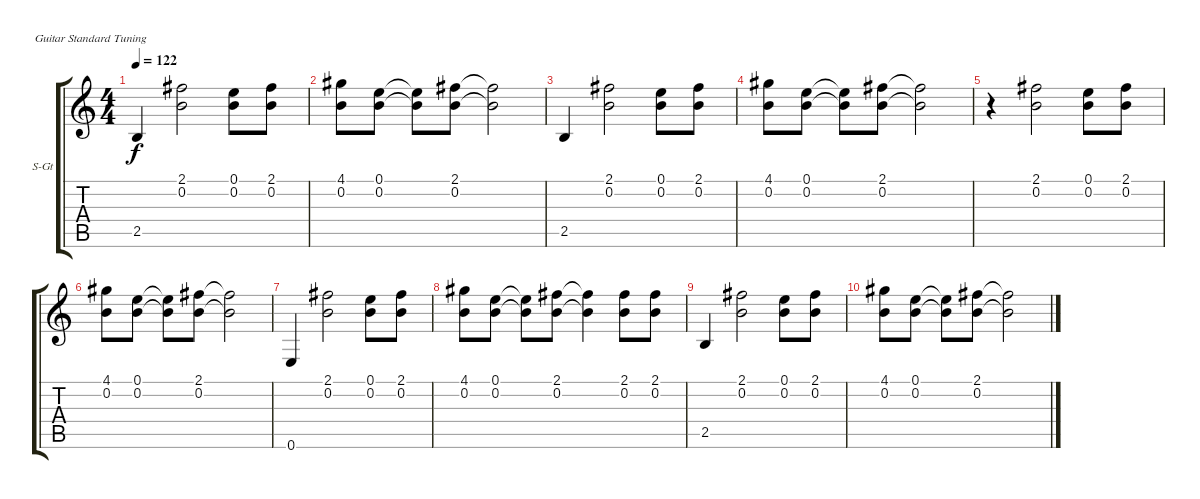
\bracketExtendMode groupsimilarinstruments
\firstSystemTrackNameOrientation horizontal
\otherSystemsTrackNameOrientation horizontal
\track ("Synth 1" "S-Gt") {instrument lead2sawtooth}
\staff {score tabs}
\tuning (E4 B3 G3 D3 A2 E2)
\displaytranspose 12
\ts (4 4)
\tempo 122
\clef g2
\ks c
2.5.4{dy f} (2.1 0.2).2 (0.1 0.2).8 (2.1 0.2).8 |
(4.1 0.2).8 (0.1 0.2).8 (0.1{t} 0.2{t}).8 (2.1 0.2).8 (2.1{t} 0.2{t}).2 |
2.5.4 (2.1 0.2).2 (0.1 0.2).8 (2.1 0.2).8 |
(4.1 0.2).8 (0.1 0.2).8 (0.1{t} 0.2{t}).8 (2.1 0.2).8 (2.1{t} 0.2{t}).2 |
r.4 (2.1 0.2).2 (0.1 0.2).8 (2.1 0.2).8 |
(4.1 0.2).8 (0.1 0.2).8 (0.1{t} 0.2{t}).8 (2.1 0.2).8 (2.1{t} 0.2{t}).2 |
0.6.4 (2.1 0.2).2 (0.1 0.2).8 (2.1 0.2).8 |
(4.1 0.2).8 (0.1 0.2).8 (0.1{t} 0.2{t}).8 (2.1 0.2).8 (2.1{t} 0.2{t}).4 (2.1 0.2).8 (2.1 0.2).8 |
2.5.4 (2.1 0.2).2 (0.1 0.2).8 (2.1 0.2).8 |
(4.1 0.2).8 (0.1 0.2).8 (0.1{t} 0.2{t}).8 (2.1 0.2).8 (2.1{t} 0.2{t}).2
